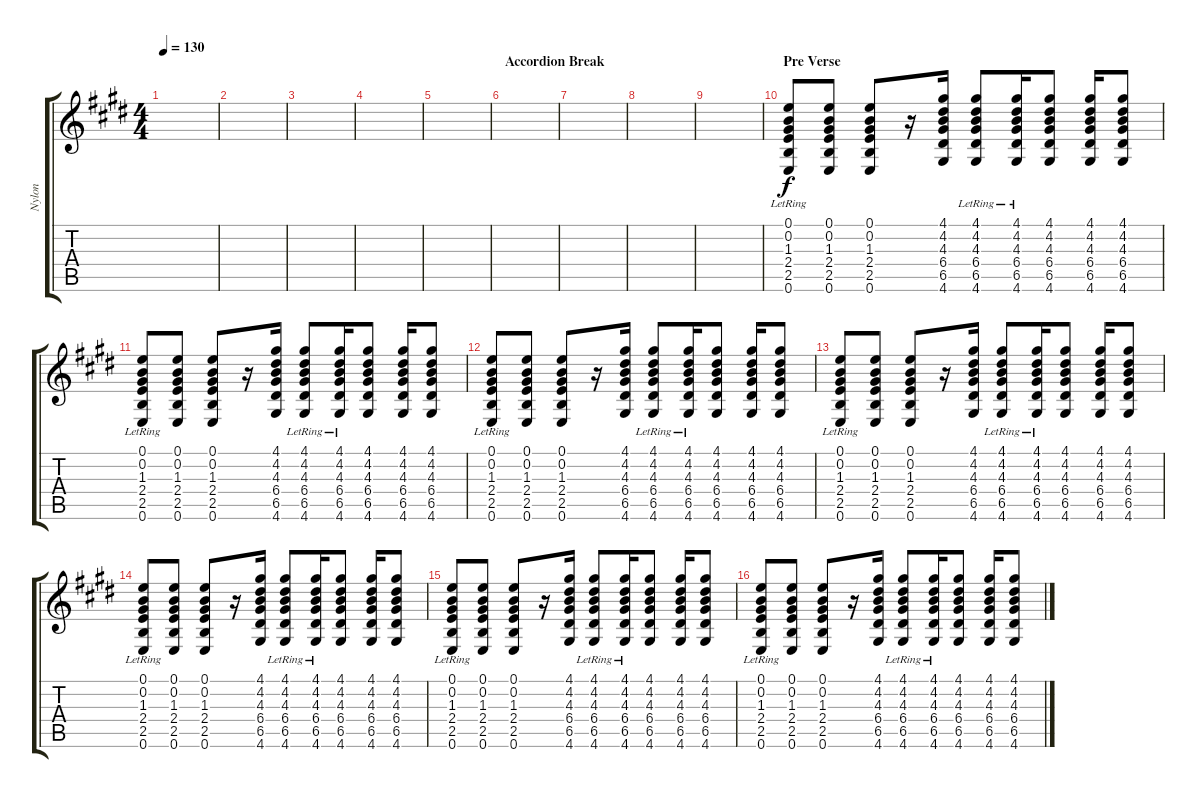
\track ("Nylon" "Nylon") {instrument acousticguitarnylon}
\staff {score tabs}
\tuning (E4 B3 G3 D3 A2 E2) {hide}
\ts (4 4)
\tempo 130
\clef g2
\ks e
|
|
|
|
|
\section ("" "Accordion Break")
|
|
|
|
\section ("" "Pre Verse")
(0.1 0.2 1.3{lr} 2.4 2.5 0.6).8 (0.1 0.2 1.3 2.4 2.5 0.6).8 (0.1 0.2 1.3 2.4 2.5 0.6).8 r.16 (4.1 4.2 4.3 6.4 6.5 4.6).16 (4.1 4.2 4.3{lr} 6.4 6.5 4.6).8 (4.1 4.2 4.3{lr} 6.4 6.5 4.6).16 (4.1 4.2 4.3 6.4 6.5 4.6).8 (4.1 4.2 4.3 6.4 6.5 4.6).16 (4.1 4.2 4.3 6.4 6.5 4.6).8 |
(0.1 0.2 1.3{lr} 2.4 2.5 0.6).8 (0.1 0.2 1.3 2.4 2.5 0.6).8 (0.1 0.2 1.3 2.4 2.5 0.6).8 r.16 (4.1 4.2 4.3 6.4 6.5 4.6).16 (4.1 4.2 4.3{lr} 6.4 6.5 4.6).8 (4.1 4.2 4.3{lr} 6.4 6.5 4.6).16 (4.1 4.2 4.3 6.4 6.5 4.6).8 (4.1 4.2 4.3 6.4 6.5 4.6).16 (4.1 4.2 4.3 6.4 6.5 4.6).8 |
(0.1 0.2 1.3{lr} 2.4 2.5 0.6).8 (0.1 0.2 1.3 2.4 2.5 0.6).8 (0.1 0.2 1.3 2.4 2.5 0.6).8 r.16 (4.1 4.2 4.3 6.4 6.5 4.6).16 (4.1 4.2 4.3{lr} 6.4 6.5 4.6).8 (4.1 4.2 4.3{lr} 6.4 6.5 4.6).16 (4.1 4.2 4.3 6.4 6.5 4.6).8 (4.1 4.2 4.3 6.4 6.5 4.6).16 (4.1 4.2 4.3 6.4 6.5 4.6).8 |
(0.1 0.2 1.3{lr} 2.4 2.5 0.6).8 (0.1 0.2 1.3 2.4 2.5 0.6).8 (0.1 0.2 1.3 2.4 2.5 0.6).8 r.16 (4.1 4.2 4.3 6.4 6.5 4.6).16 (4.1 4.2 4.3{lr} 6.4 6.5 4.6).8 (4.1 4.2 4.3{lr} 6.4 6.5 4.6).16 (4.1 4.2 4.3 6.4 6.5 4.6).8 (4.1 4.2 4.3 6.4 6.5 4.6).16 (4.1 4.2 4.3 6.4 6.5 4.6).8 |
(0.1 0.2 1.3{lr} 2.4 2.5 0.6).8 (0.1 0.2 1.3 2.4 2.5 0.6).8 (0.1 0.2 1.3 2.4 2.5 0.6).8 r.16 (4.1 4.2 4.3 6.4 6.5 4.6).16 (4.1 4.2 4.3{lr} 6.4 6.5 4.6).8 (4.1 4.2 4.3{lr} 6.4 6.5 4.6).16 (4.1 4.2 4.3 6.4 6.5 4.6).8 (4.1 4.2 4.3 6.4 6.5 4.6).16 (4.1 4.2 4.3 6.4 6.5 4.6).8 |
(0.1 0.2 1.3{lr} 2.4 2.5 0.6).8 (0.1 0.2 1.3 2.4 2.5 0.6).8 (0.1 0.2 1.3 2.4 2.5 0.6).8 r.16 (4.1 4.2 4.3 6.4 6.5 4.6).16 (4.1 4.2 4.3{lr} 6.4 6.5 4.6).8 (4.1 4.2 4.3{lr} 6.4 6.5 4.6).16 (4.1 4.2 4.3 6.4 6.5 4.6).8 (4.1 4.2 4.3 6.4 6.5 4.6).16 (4.1 4.2 4.3 6.4 6.5 4.6).8 |
(0.1 0.2 1.3{lr} 2.4 2.5 0.6).8 (0.1 0.2 1.3 2.4 2.5 0.6).8 (0.1 0.2 1.3 2.4 2.5 0.6).8 r.16 (4.1 4.2 4.3 6.4 6.5 4.6).16 (4.1 4.2 4.3{lr} 6.4 6.5 4.6).8 (4.1 4.2 4.3{lr} 6.4 6.5 4.6).16 (4.1 4.2 4.3 6.4 6.5 4.6).8 (4.1 4.2 4.3 6.4 6.5 4.6).16 (4.1 4.2 4.3 6.4 6.5 4.6).8
